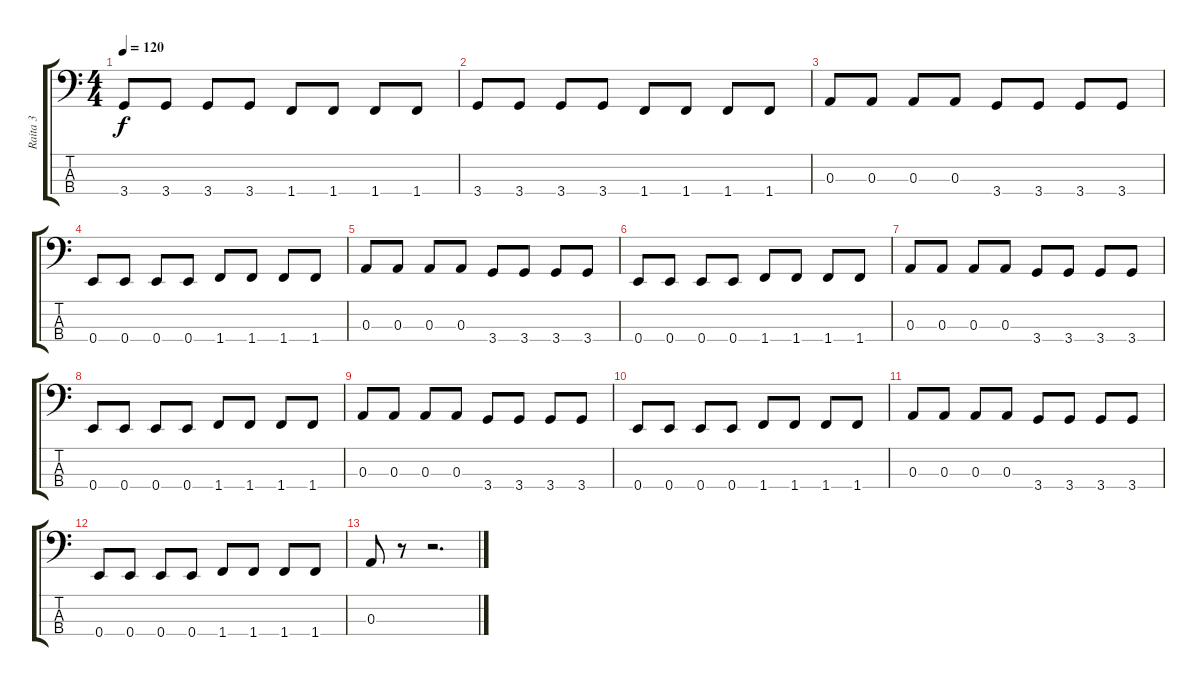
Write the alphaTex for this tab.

\track ("Raita 3" "Raita 3") {instrument electricbasspick}
\staff {score tabs}
\tuning (G2 D2 A1 E1) {hide}
\ts (4 4)
\tempo 120
\clef f4
\ks c
3.4.8{dy f} 3.4.8 3.4.8 3.4.8 1.4.8 1.4.8 1.4.8 1.4.8 |
3.4.8 3.4.8 3.4.8 3.4.8 1.4.8 1.4.8 1.4.8 1.4.8 |
0.3.8 0.3.8 0.3.8 0.3.8 3.4.8 3.4.8 3.4.8 3.4.8 |
0.4.8 0.4.8 0.4.8 0.4.8 1.4.8 1.4.8 1.4.8 1.4.8 |
0.3.8 0.3.8 0.3.8 0.3.8 3.4.8 3.4.8 3.4.8 3.4.8 |
0.4.8 0.4.8 0.4.8 0.4.8 1.4.8 1.4.8 1.4.8 1.4.8 |
0.3.8 0.3.8 0.3.8 0.3.8 3.4.8 3.4.8 3.4.8 3.4.8 |
0.4.8 0.4.8 0.4.8 0.4.8 1.4.8 1.4.8 1.4.8 1.4.8 |
0.3.8 0.3.8 0.3.8 0.3.8 3.4.8 3.4.8 3.4.8 3.4.8 |
0.4.8 0.4.8 0.4.8 0.4.8 1.4.8 1.4.8 1.4.8 1.4.8 |
0.3.8 0.3.8 0.3.8 0.3.8 3.4.8 3.4.8 3.4.8 3.4.8 |
0.4.8 0.4.8 0.4.8 0.4.8 1.4.8 1.4.8 1.4.8 1.4.8 |
0.3.8 r.8 r.2{d}
